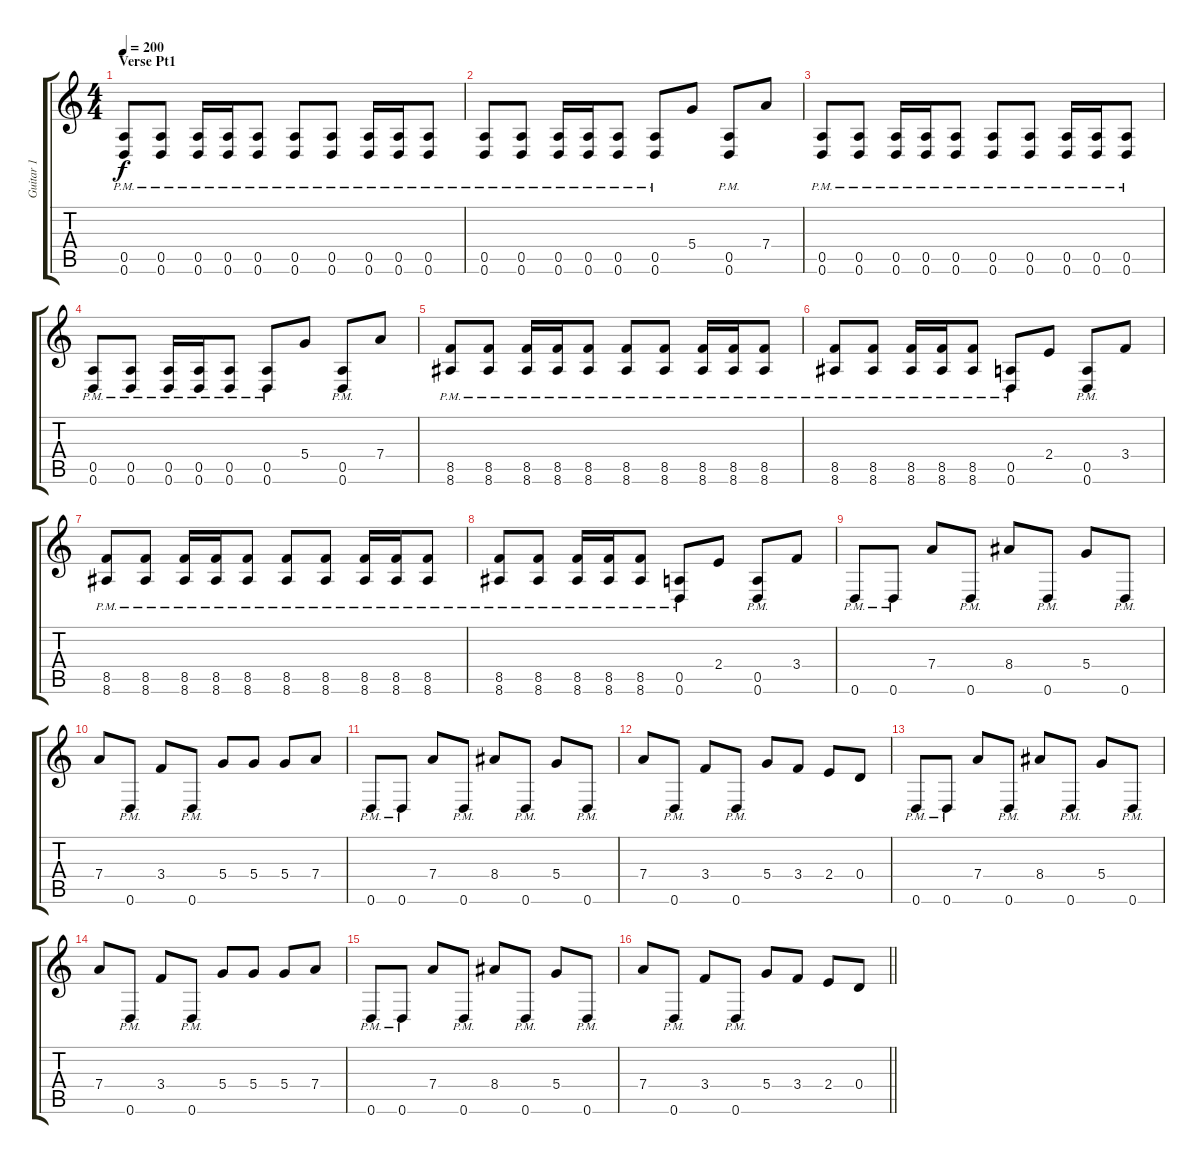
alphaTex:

\track ("Guitar 1" "Guitar 1") {instrument distortionguitar}
\staff {score tabs}
\tuning (E4 B3 G3 D3 A2 D2) {hide}
\ts (4 4)
\section ("" "Verse Pt1")
\tempo 200
\clef g2
\ks c
(0.5{pm} 0.6{pm}).8{dy f} (0.5{pm} 0.6{pm}).8 (0.5{pm} 0.6{pm}).16 (0.5{pm} 0.6{pm}).16 (0.5{pm} 0.6{pm}).8 (0.5{pm} 0.6{pm}).8 (0.5{pm} 0.6{pm}).8 (0.5{pm} 0.6{pm}).16 (0.5{pm} 0.6{pm}).16 (0.5{pm} 0.6{pm}).8 |
(0.5{pm} 0.6{pm}).8 (0.5{pm} 0.6{pm}).8 (0.5{pm} 0.6{pm}).16 (0.5{pm} 0.6{pm}).16 (0.5{pm} 0.6{pm}).8 (0.5{pm} 0.6{pm}).8 5.4.8 (0.5{pm} 0.6{pm}).8 7.4.8 |
(0.5{pm} 0.6{pm}).8 (0.5{pm} 0.6{pm}).8 (0.5{pm} 0.6{pm}).16 (0.5{pm} 0.6{pm}).16 (0.5{pm} 0.6{pm}).8 (0.5{pm} 0.6{pm}).8 (0.5{pm} 0.6{pm}).8 (0.5{pm} 0.6{pm}).16 (0.5{pm} 0.6{pm}).16 (0.5{pm} 0.6{pm}).8 |
(0.5{pm} 0.6{pm}).8 (0.5{pm} 0.6{pm}).8 (0.5{pm} 0.6{pm}).16 (0.5{pm} 0.6{pm}).16 (0.5{pm} 0.6{pm}).8 (0.5{pm} 0.6{pm}).8 5.4.8 (0.5{pm} 0.6{pm}).8 7.4.8 |
(8.5{pm} 8.6{pm}).8 (8.5{pm} 8.6{pm}).8 (8.5{pm} 8.6{pm}).16 (8.5{pm} 8.6{pm}).16 (8.5{pm} 8.6{pm}).8 (8.5{pm} 8.6{pm}).8 (8.5{pm} 8.6{pm}).8 (8.5{pm} 8.6{pm}).16 (8.5{pm} 8.6{pm}).16 (8.5{pm} 8.6{pm}).8 |
(8.5{pm} 8.6{pm}).8 (8.5{pm} 8.6{pm}).8 (8.5{pm} 8.6{pm}).16 (8.5{pm} 8.6{pm}).16 (8.5{pm} 8.6{pm}).8 (0.5{pm} 0.6{pm}).8 2.4.8 (0.5{pm} 0.6{pm}).8 3.4.8 |
(8.5{pm} 8.6{pm}).8 (8.5{pm} 8.6{pm}).8 (8.5{pm} 8.6{pm}).16 (8.5{pm} 8.6{pm}).16 (8.5{pm} 8.6{pm}).8 (8.5{pm} 8.6{pm}).8 (8.5{pm} 8.6{pm}).8 (8.5{pm} 8.6{pm}).16 (8.5{pm} 8.6{pm}).16 (8.5{pm} 8.6{pm}).8 |
(8.5{pm} 8.6{pm}).8 (8.5{pm} 8.6{pm}).8 (8.5{pm} 8.6{pm}).16 (8.5{pm} 8.6{pm}).16 (8.5{pm} 8.6{pm}).8 (0.5{pm} 0.6{pm}).8 2.4.8 (0.5{pm} 0.6{pm}).8 3.4.8 |
0.6{pm}.8 0.6{pm}.8 7.4.8 0.6{pm}.8 8.4.8 0.6{pm}.8 5.4.8 0.6{pm}.8 |
7.4.8 0.6{pm}.8 3.4.8 0.6{pm}.8 5.4.8 5.4.8 5.4.8 7.4.8 |
0.6{pm}.8 0.6{pm}.8 7.4.8 0.6{pm}.8 8.4.8 0.6{pm}.8 5.4.8 0.6{pm}.8 |
7.4.8 0.6{pm}.8 3.4.8 0.6{pm}.8 5.4.8 3.4.8 2.4.8 0.4.8 |
0.6{pm}.8 0.6{pm}.8 7.4.8 0.6{pm}.8 8.4.8 0.6{pm}.8 5.4.8 0.6{pm}.8 |
7.4.8 0.6{pm}.8 3.4.8 0.6{pm}.8 5.4.8 5.4.8 5.4.8 7.4.8 |
0.6{pm}.8 0.6{pm}.8 7.4.8 0.6{pm}.8 8.4.8 0.6{pm}.8 5.4.8 0.6{pm}.8 |
\barLineRight lightlight
7.4.8 0.6{pm}.8 3.4.8 0.6{pm}.8 5.4.8 3.4.8 2.4.8 0.4.8
